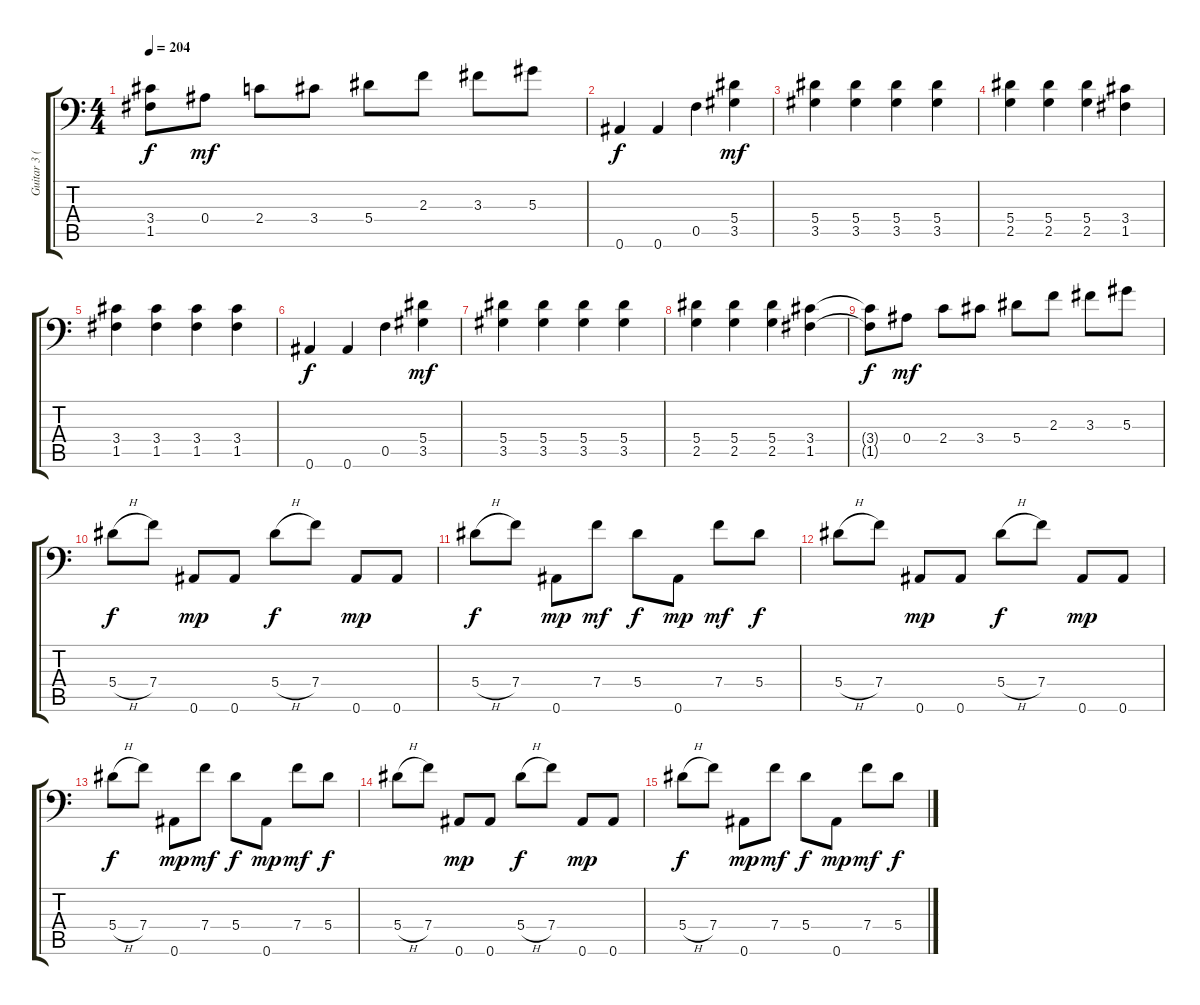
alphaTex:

\track ("Guitar 3 (Rhytm)" "Guitar 3 (") {instrument distortionguitar}
\staff {score tabs}
\tuning (C4 G3 Eb3 Bb2 F2 Bb1) {hide}
\ts (4 4)
\tempo 204
\clef f4
\ks c
(3.4{t} 1.5{t}).8{dy f} 0.4.8{dy mf} 2.4.8 3.4.8 5.4.8 2.3.8 3.3.8 5.3.8 |
0.6.4{dy f} 0.6.4 0.5.4 (5.4 3.5).4{dy mf} |
(5.4 3.5).4 (5.4 3.5).4 (5.4 3.5).4 (5.4 3.5).4 |
(5.4 2.5).4 (5.4 2.5).4 (5.4 2.5).4 (3.4 1.5).4 |
(3.4 1.5).4 (3.4 1.5).4 (3.4 1.5).4 (3.4 1.5).4 |
0.6.4{dy f} 0.6.4 0.5.4 (5.4 3.5).4{dy mf} |
(5.4 3.5).4 (5.4 3.5).4 (5.4 3.5).4 (5.4 3.5).4 |
(5.4 2.5).4 (5.4 2.5).4 (5.4 2.5).4 (3.4 1.5).4 |
(3.4{t} 1.5{t}).8{dy f} 0.4.8{dy mf} 2.4.8 3.4.8 5.4.8 2.3.8 3.3.8 5.3.8 |
5.4{h}.8{dy f} 7.4.8 0.6.8{dy mp} 0.6.8 5.4{h}.8{dy f} 7.4.8 0.6.8{dy mp} 0.6.8 |
5.4{h}.8{dy f} 7.4.8 0.6.8{dy mp} 7.4.8{dy mf} 5.4.8{dy f} 0.6.8{dy mp} 7.4.8{dy mf} 5.4.8{dy f} |
5.4{h}.8 7.4.8 0.6.8{dy mp} 0.6.8 5.4{h}.8{dy f} 7.4.8 0.6.8{dy mp} 0.6.8 |
5.4{h}.8{dy f} 7.4.8 0.6.8{dy mp} 7.4.8{dy mf} 5.4.8{dy f} 0.6.8{dy mp} 7.4.8{dy mf} 5.4.8{dy f} |
5.4{h}.8 7.4.8 0.6.8{dy mp} 0.6.8 5.4{h}.8{dy f} 7.4.8 0.6.8{dy mp} 0.6.8 |
5.4{h}.8{dy f} 7.4.8 0.6.8{dy mp} 7.4.8{dy mf} 5.4.8{dy f} 0.6.8{dy mp} 7.4.8{dy mf} 5.4.8{dy f}
